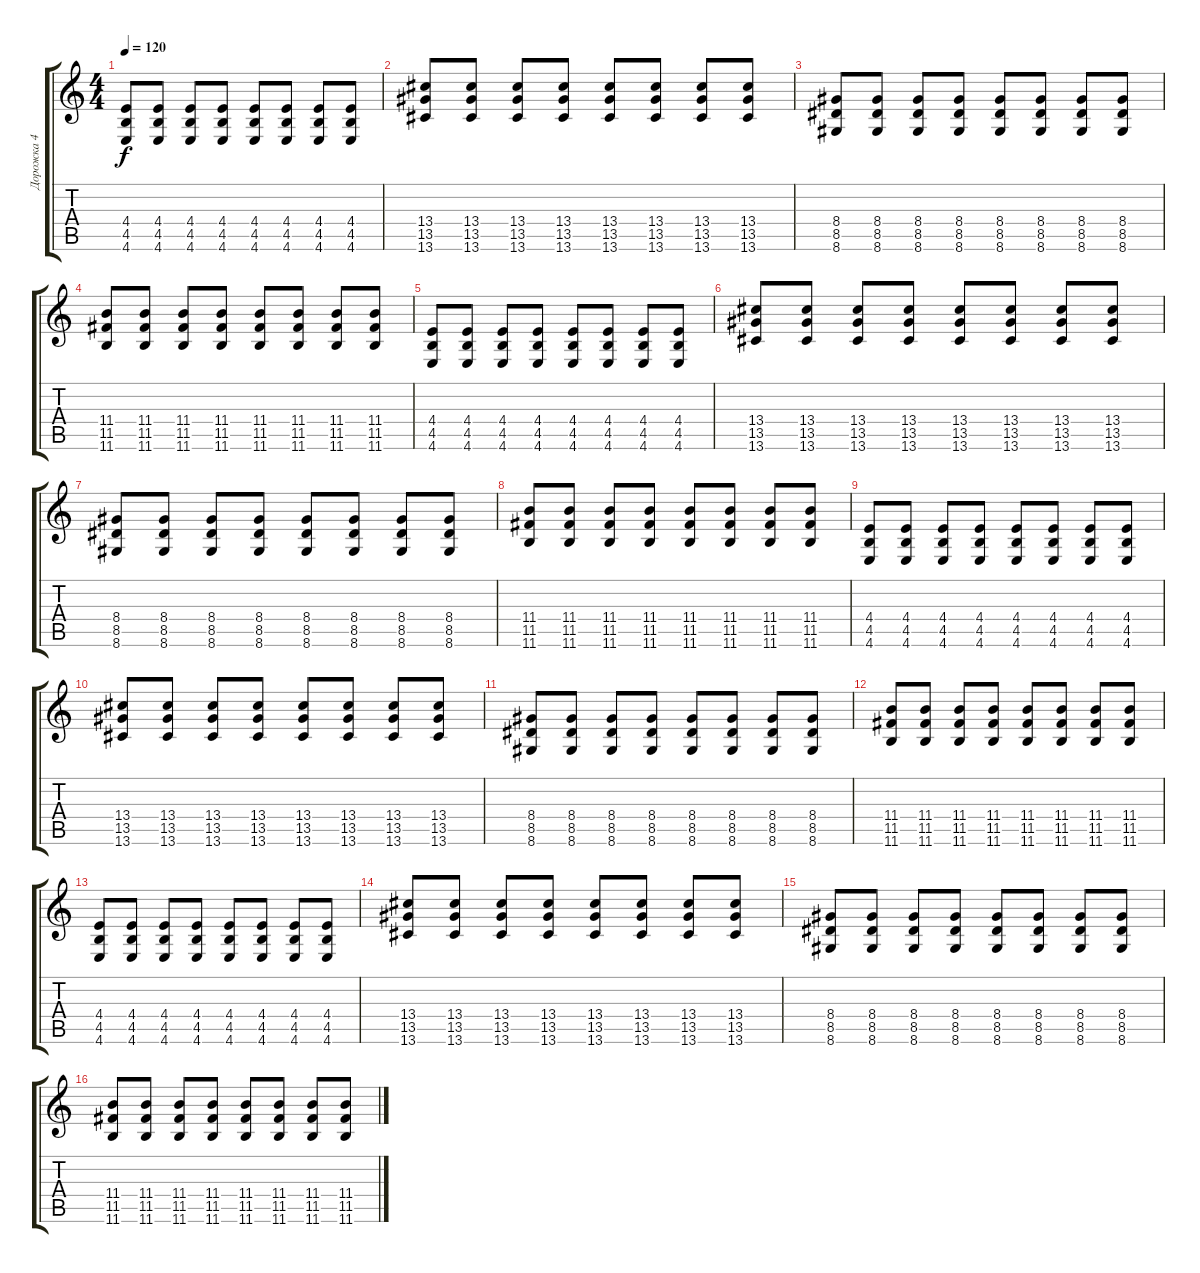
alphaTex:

\track ("Дорожка 4" "Дорожка 4") {instrument distortionguitar}
\staff {score tabs}
\tuning (D4 A3 F3 C3 G2 C2) {hide}
\ts (4 4)
\tempo 120
\clef g2
\ks c
(4.4 4.5 4.6).8{dy f} (4.4 4.5 4.6).8 (4.4 4.5 4.6).8 (4.4 4.5 4.6).8 (4.4 4.5 4.6).8 (4.4 4.5 4.6).8 (4.4 4.5 4.6).8 (4.4 4.5 4.6).8 |
(13.4 13.5 13.6).8 (13.4 13.5 13.6).8 (13.4 13.5 13.6).8 (13.4 13.5 13.6).8 (13.4 13.5 13.6).8 (13.4 13.5 13.6).8 (13.4 13.5 13.6).8 (13.4 13.5 13.6).8 |
(8.4 8.5 8.6).8 (8.4 8.5 8.6).8 (8.4 8.5 8.6).8 (8.4 8.5 8.6).8 (8.4 8.5 8.6).8 (8.4 8.5 8.6).8 (8.4 8.5 8.6).8 (8.4 8.5 8.6).8 |
(11.4 11.5 11.6).8 (11.4 11.5 11.6).8 (11.4 11.5 11.6).8 (11.4 11.5 11.6).8 (11.4 11.5 11.6).8 (11.4 11.5 11.6).8 (11.4 11.5 11.6).8 (11.4 11.5 11.6).8 |
(4.4 4.5 4.6).8 (4.4 4.5 4.6).8 (4.4 4.5 4.6).8 (4.4 4.5 4.6).8 (4.4 4.5 4.6).8 (4.4 4.5 4.6).8 (4.4 4.5 4.6).8 (4.4 4.5 4.6).8 |
(13.4 13.5 13.6).8 (13.4 13.5 13.6).8 (13.4 13.5 13.6).8 (13.4 13.5 13.6).8 (13.4 13.5 13.6).8 (13.4 13.5 13.6).8 (13.4 13.5 13.6).8 (13.4 13.5 13.6).8 |
(8.4 8.5 8.6).8 (8.4 8.5 8.6).8 (8.4 8.5 8.6).8 (8.4 8.5 8.6).8 (8.4 8.5 8.6).8 (8.4 8.5 8.6).8 (8.4 8.5 8.6).8 (8.4 8.5 8.6).8 |
(11.4 11.5 11.6).8 (11.4 11.5 11.6).8 (11.4 11.5 11.6).8 (11.4 11.5 11.6).8 (11.4 11.5 11.6).8 (11.4 11.5 11.6).8 (11.4 11.5 11.6).8 (11.4 11.5 11.6).8 |
(4.4 4.5 4.6).8 (4.4 4.5 4.6).8 (4.4 4.5 4.6).8 (4.4 4.5 4.6).8 (4.4 4.5 4.6).8 (4.4 4.5 4.6).8 (4.4 4.5 4.6).8 (4.4 4.5 4.6).8 |
(13.4 13.5 13.6).8 (13.4 13.5 13.6).8 (13.4 13.5 13.6).8 (13.4 13.5 13.6).8 (13.4 13.5 13.6).8 (13.4 13.5 13.6).8 (13.4 13.5 13.6).8 (13.4 13.5 13.6).8 |
(8.4 8.5 8.6).8 (8.4 8.5 8.6).8 (8.4 8.5 8.6).8 (8.4 8.5 8.6).8 (8.4 8.5 8.6).8 (8.4 8.5 8.6).8 (8.4 8.5 8.6).8 (8.4 8.5 8.6).8 |
(11.4 11.5 11.6).8 (11.4 11.5 11.6).8 (11.4 11.5 11.6).8 (11.4 11.5 11.6).8 (11.4 11.5 11.6).8 (11.4 11.5 11.6).8 (11.4 11.5 11.6).8 (11.4 11.5 11.6).8 |
(4.4 4.5 4.6).8 (4.4 4.5 4.6).8 (4.4 4.5 4.6).8 (4.4 4.5 4.6).8 (4.4 4.5 4.6).8 (4.4 4.5 4.6).8 (4.4 4.5 4.6).8 (4.4 4.5 4.6).8 |
(13.4 13.5 13.6).8 (13.4 13.5 13.6).8 (13.4 13.5 13.6).8 (13.4 13.5 13.6).8 (13.4 13.5 13.6).8 (13.4 13.5 13.6).8 (13.4 13.5 13.6).8 (13.4 13.5 13.6).8 |
(8.4 8.5 8.6).8 (8.4 8.5 8.6).8 (8.4 8.5 8.6).8 (8.4 8.5 8.6).8 (8.4 8.5 8.6).8 (8.4 8.5 8.6).8 (8.4 8.5 8.6).8 (8.4 8.5 8.6).8 |
(11.4 11.5 11.6).8 (11.4 11.5 11.6).8 (11.4 11.5 11.6).8 (11.4 11.5 11.6).8 (11.4 11.5 11.6).8 (11.4 11.5 11.6).8 (11.4 11.5 11.6).8 (11.4 11.5 11.6).8
